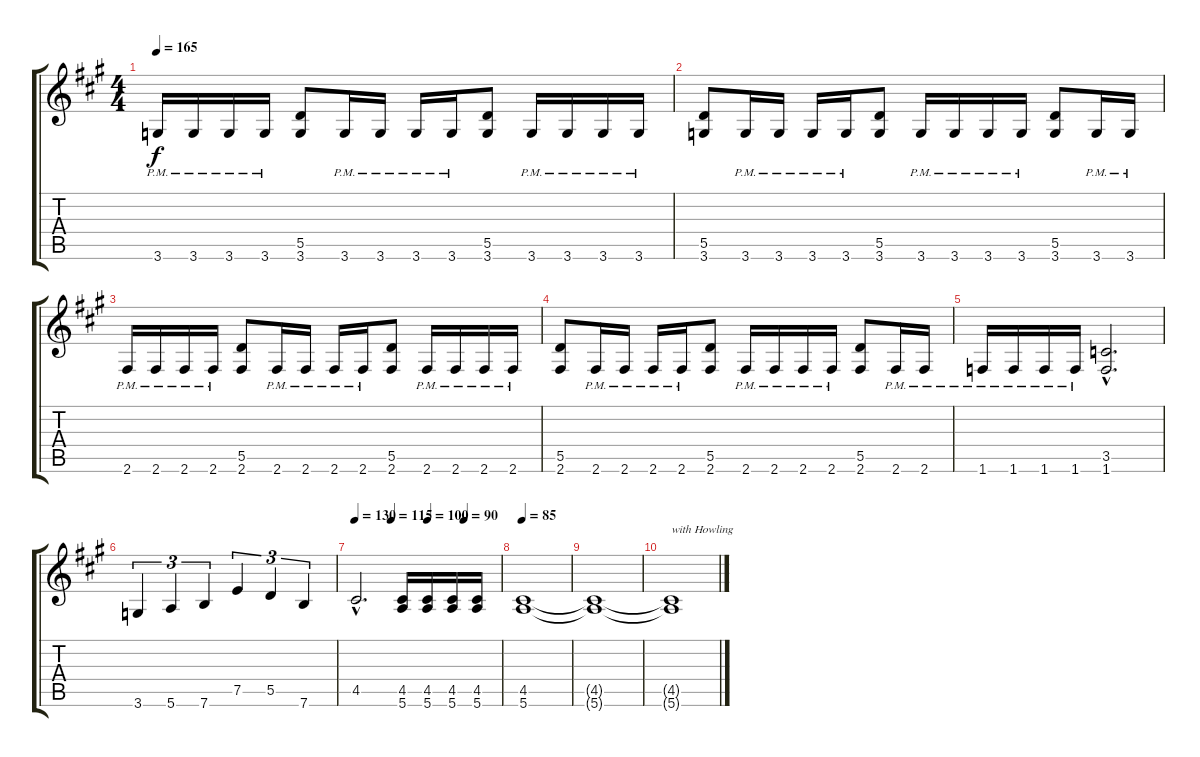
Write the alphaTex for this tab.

\track "" {instrument distortionguitar}
\staff {score tabs}
\tuning (E4 B3 G3 D3 A2 E2) {hide}
\ts (4 4)
\tempo 165
\clef g2
\ks a
3.6{pm}.16{dy f} 3.6{pm}.16 3.6{pm}.16 3.6{pm}.16 (5.5 3.6).8 3.6{pm}.16 3.6{pm}.16 3.6{pm}.16 3.6{pm}.16 (5.5 3.6).8 3.6{pm}.16 3.6{pm}.16 3.6{pm}.16 3.6{pm}.16 |
(5.5 3.6).8 3.6{pm}.16 3.6{pm}.16 3.6{pm}.16 3.6{pm}.16 (5.5 3.6).8 3.6{pm}.16 3.6{pm}.16 3.6{pm}.16 3.6{pm}.16 (5.5 3.6).8 3.6{pm}.16 3.6{pm}.16 |
2.6{pm}.16 2.6{pm}.16 2.6{pm}.16 2.6{pm}.16 (5.5 2.6).8 2.6{pm}.16 2.6{pm}.16 2.6{pm}.16 2.6{pm}.16 (5.5 2.6).8 2.6{pm}.16 2.6{pm}.16 2.6{pm}.16 2.6{pm}.16 |
(5.5 2.6).8 2.6{pm}.16 2.6{pm}.16 2.6{pm}.16 2.6{pm}.16 (5.5 2.6).8 2.6{pm}.16 2.6{pm}.16 2.6{pm}.16 2.6{pm}.16 (5.5 2.6).8 2.6{pm}.16 2.6{pm}.16 |
1.6{pm}.16 1.6{pm}.16 1.6{pm}.16 1.6{pm}.16 (3.5{hac} 1.6{hac}).2{d} |
3.6.4{tu (3 2)} 5.6.4{tu (3 2)} 7.6.4{tu (3 2)} 7.5.4{tu (3 2)} 5.5.4{tu (3 2)} 7.6.4{tu (3 2)} |
\tempo 130
\tempo (115 0.25)
\tempo (100 0.5)
\tempo (90 0.75)
4.5{hac}.2{d} (4.5 5.6).16 (4.5 5.6).16 (4.5 5.6).16 (4.5 5.6).16 |
\tempo 85
(4.5 5.6).1 |
(4.5{t} 5.6{t}).1 |
(4.5{t} 5.6{t}).1{txt "with Howling"}
